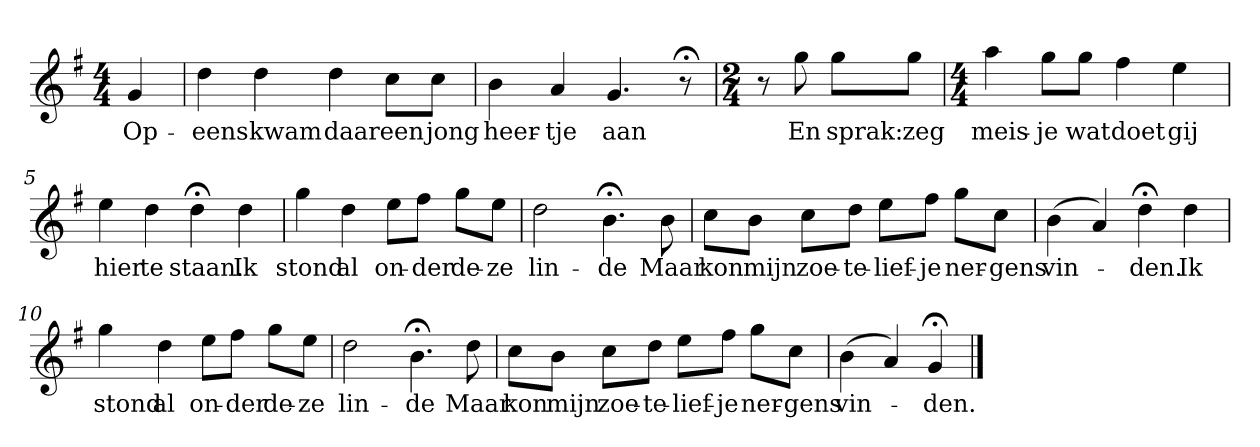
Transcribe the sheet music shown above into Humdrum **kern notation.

**kern	**text
*part1	*part1
*staff1	*staff1
*k[f#]	*
*G:	*
*M4/4	*
*MM120	*
=	=
4g	Op-
=1	=1
4dd	-eens
4dd	kwam
4dd	daar
8ccL	een
8ccJ	jong
=2	=2
4b	heer-
4a	-tje
4.g	aan
8r;<	.
=3	=3
*M2/4	*
8r	.
8gg	En
8ggL	sprak:
8ggJ	zeg
=4	=4
*M4/4	*
4aa	meis-
8ggL	-je
8ggJ	wat
4ff#	doet
4ee	gij
=5	=5
4ee	hier
4dd	te
4dd;<	staan.
4dd	Ik
=6	=6
4gg	stond
4dd	al
8eeL	on-
8ff#J	-der
8ggL	de-
8eeJ	-ze
=7	=7
2dd	lin-
4.b;<	-de
8b	Maar
=8	=8
8ccL	kon
8bJ	mijn
8ccL	zoe-
8ddJ	-te-
8eeL	-lief-
8ff#J	-je
8ggL	ner-
8ccJ	-gens
=9	=9
(4b	vin-
4a)	.
4dd;<	-den.
4dd	Ik
=10	=10
4gg	stond
4dd	al
8eeL	on-
8ff#J	-der
8ggL	de-
8eeJ	-ze
=11	=11
2dd	lin-
4.b;<	-de
8dd	Maar
=12	=12
8ccL	kon
8bJ	mijn
8ccL	zoe-
8ddJ	-te-
8eeL	-lief-
8ff#J	-je
8ggL	ner-
8ccJ	-gens
=13	=13
(4b	vin-
4a)	.
4g;<	-den.
==	==
*-	*-
